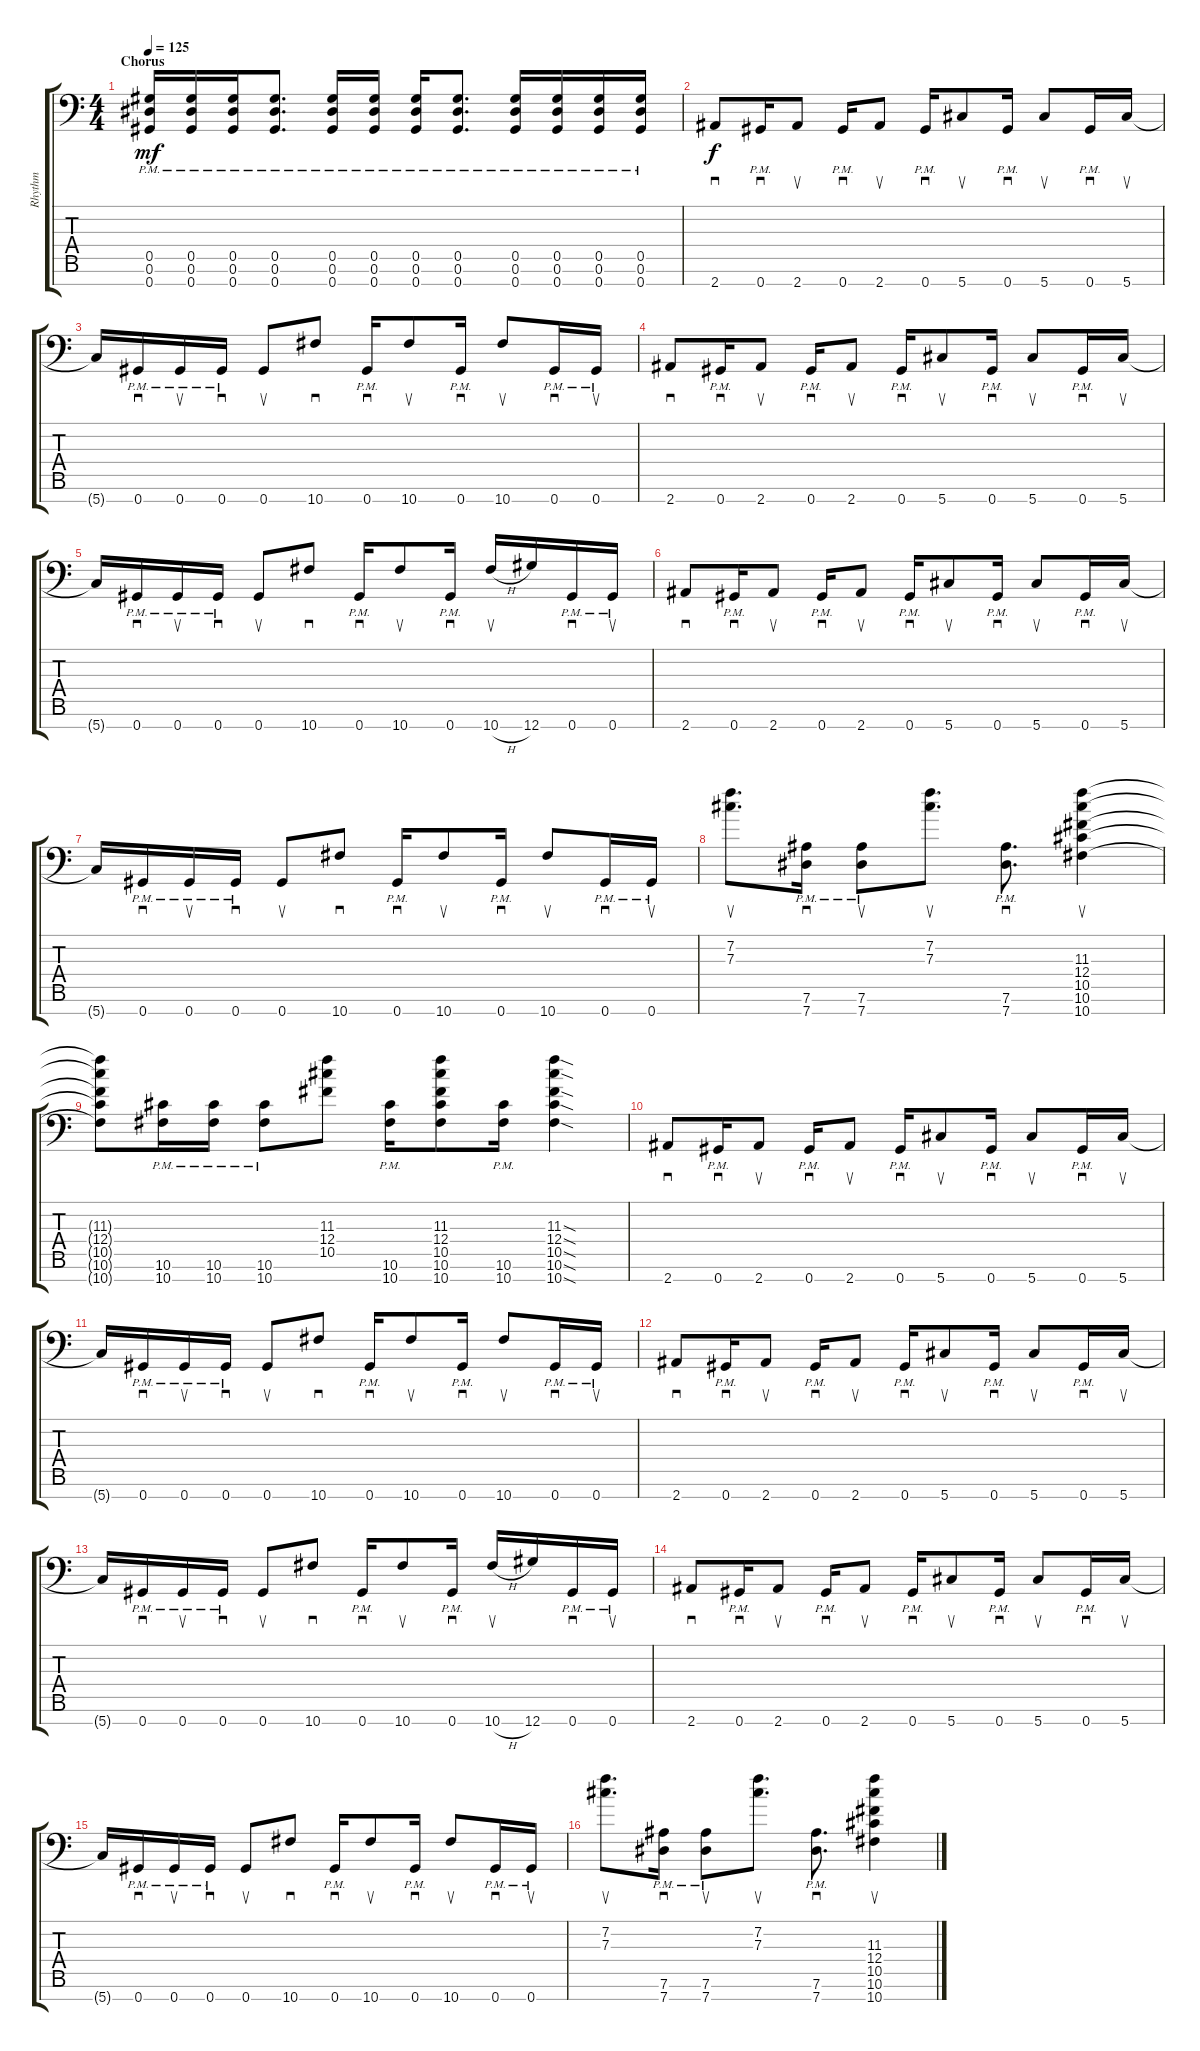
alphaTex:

\track ("Rhythm" "Rhythm") {instrument distortionguitar}
\staff {score tabs}
\tuning (Eb4 Bb3 Gb3 Db3 Ab2 Eb2 Ab1) {hide}
\ts (4 4)
\section ("" "Chorus")
\tempo 125
\clef f4
\ks c
(0.5{pm} 0.6{pm} 0.7{pm}).16{dy mf} (0.5{pm} 0.6{pm} 0.7{pm}).16 (0.5{pm} 0.6{pm} 0.7{pm}).16 (0.5{pm} 0.6{pm} 0.7{pm}).8{d} (0.5{pm} 0.6{pm} 0.7{pm}).16 (0.5{pm} 0.6{pm} 0.7{pm}).16 (0.5{pm} 0.6{pm} 0.7{pm}).16 (0.5{pm} 0.6{pm} 0.7{pm}).8{d} (0.5{pm} 0.6{pm} 0.7{pm}).16 (0.5{pm} 0.6{pm} 0.7{pm}).16 (0.5{pm} 0.6{pm} 0.7{pm}).16 (0.5{pm} 0.6{pm} 0.7{pm}).16 |
2.7.8{sd dy f} 0.7{pm}.16{sd} 2.7.8{su} 0.7{pm}.16{sd} 2.7.8{su} 0.7{pm}.16{sd} 5.7.8{su} 0.7{pm}.16{sd} 5.7.8{su} 0.7{pm}.16{sd} 5.7.16{su} |
5.7{t}.16 0.7{pm}.16{sd} 0.7{pm}.16{su} 0.7{pm}.16{sd} 0.7.8{su} 10.7.8{sd} 0.7{pm}.16{sd} 10.7.8{su} 0.7{pm}.16{sd} 10.7.8{su} 0.7{pm}.16{sd} 0.7{pm}.16{su} |
2.7.8{sd} 0.7{pm}.16{sd} 2.7.8{su} 0.7{pm}.16{sd} 2.7.8{su} 0.7{pm}.16{sd} 5.7.8{su} 0.7{pm}.16{sd} 5.7.8{su} 0.7{pm}.16{sd} 5.7.16{su} |
5.7{t}.16 0.7{pm}.16{sd} 0.7{pm}.16{su} 0.7{pm}.16{sd} 0.7.8{su} 10.7.8{sd} 0.7{pm}.16{sd} 10.7.8{su} 0.7{pm}.16{sd} 10.7{h}.16{su} 12.7.16 0.7{pm}.16{sd} 0.7{pm}.16{su} |
2.7.8{sd} 0.7{pm}.16{sd} 2.7.8{su} 0.7{pm}.16{sd} 2.7.8{su} 0.7{pm}.16{sd} 5.7.8{su} 0.7{pm}.16{sd} 5.7.8{su} 0.7{pm}.16{sd} 5.7.16{su} |
5.7{t}.16 0.7{pm}.16{sd} 0.7{pm}.16{su} 0.7{pm}.16{sd} 0.7.8{su} 10.7.8{sd} 0.7{pm}.16{sd} 10.7.8{su} 0.7{pm}.16{sd} 10.7.8{su} 0.7{pm}.16{sd} 0.7{pm}.16{su} |
(7.2 7.3).8{d su} (7.6{pm} 7.7{pm}).16{sd} (7.6{pm} 7.7{pm}).8{su} (7.2 7.3).8{d su} (7.6{pm} 7.7{pm}).8{d sd} (11.3 12.4 10.5 10.6 10.7).4{su} |
(11.3{t} 12.4{t} 10.5{t} 10.6{t} 10.7{t}).8 (10.6{pm} 10.7{pm}).16 (10.6{pm} 10.7{pm}).16 (10.6{pm} 10.7{pm}).8 (11.3 12.4 10.5).8 (10.6{pm} 10.7{pm}).16 (11.3 12.4 10.5 10.6 10.7).8 (10.6{pm} 10.7{pm}).16 (11.3{sod} 12.4{sod} 10.5{sod} 10.6{sod} 10.7{sod}).4 |
2.7.8{sd} 0.7{pm}.16{sd} 2.7.8{su} 0.7{pm}.16{sd} 2.7.8{su} 0.7{pm}.16{sd} 5.7.8{su} 0.7{pm}.16{sd} 5.7.8{su} 0.7{pm}.16{sd} 5.7.16{su} |
5.7{t}.16 0.7{pm}.16{sd} 0.7{pm}.16{su} 0.7{pm}.16{sd} 0.7.8{su} 10.7.8{sd} 0.7{pm}.16{sd} 10.7.8{su} 0.7{pm}.16{sd} 10.7.8{su} 0.7{pm}.16{sd} 0.7{pm}.16{su} |
2.7.8{sd} 0.7{pm}.16{sd} 2.7.8{su} 0.7{pm}.16{sd} 2.7.8{su} 0.7{pm}.16{sd} 5.7.8{su} 0.7{pm}.16{sd} 5.7.8{su} 0.7{pm}.16{sd} 5.7.16{su} |
5.7{t}.16 0.7{pm}.16{sd} 0.7{pm}.16{su} 0.7{pm}.16{sd} 0.7.8{su} 10.7.8{sd} 0.7{pm}.16{sd} 10.7.8{su} 0.7{pm}.16{sd} 10.7{h}.16{su} 12.7.16 0.7{pm}.16{sd} 0.7{pm}.16{su} |
2.7.8{sd} 0.7{pm}.16{sd} 2.7.8{su} 0.7{pm}.16{sd} 2.7.8{su} 0.7{pm}.16{sd} 5.7.8{su} 0.7{pm}.16{sd} 5.7.8{su} 0.7{pm}.16{sd} 5.7.16{su} |
5.7{t}.16 0.7{pm}.16{sd} 0.7{pm}.16{su} 0.7{pm}.16{sd} 0.7.8{su} 10.7.8{sd} 0.7{pm}.16{sd} 10.7.8{su} 0.7{pm}.16{sd} 10.7.8{su} 0.7{pm}.16{sd} 0.7{pm}.16{su} |
(7.2 7.3).8{d su} (7.6{pm} 7.7{pm}).16{sd} (7.6{pm} 7.7{pm}).8{su} (7.2 7.3).8{d su} (7.6{pm} 7.7{pm}).8{d sd} (11.3 12.4 10.5 10.6 10.7).4{su}
